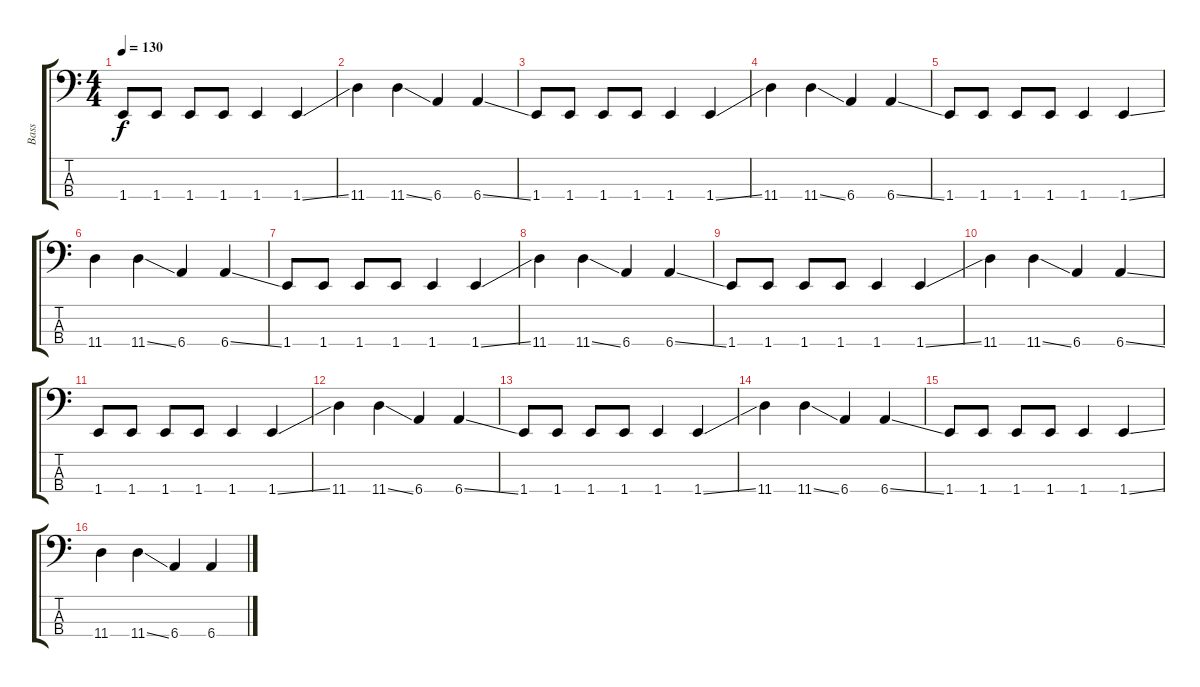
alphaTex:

\track ("Bass" "Bass") {instrument electricbasspick}
\staff {score tabs}
\tuning (Gb2 Db2 Ab1 Eb1) {hide}
\ts (4 4)
\tempo 130
\clef f4
\ks c
1.4.8{dy f instrument electricbasspick} 1.4.8 1.4.8 1.4.8 1.4.4 1.4{ss}.4 |
11.4.4 11.4{ss}.4 6.4.4 6.4{ss}.4 |
1.4.8 1.4.8 1.4.8 1.4.8 1.4.4 1.4{ss}.4 |
11.4.4 11.4{ss}.4 6.4.4 6.4{ss}.4 |
1.4.8 1.4.8 1.4.8 1.4.8 1.4.4 1.4{ss}.4 |
11.4.4 11.4{ss}.4 6.4.4 6.4{ss}.4 |
1.4.8 1.4.8 1.4.8 1.4.8 1.4.4 1.4{ss}.4 |
11.4.4 11.4{ss}.4 6.4.4 6.4{ss}.4 |
1.4.8 1.4.8 1.4.8 1.4.8 1.4.4 1.4{ss}.4 |
11.4.4 11.4{ss}.4 6.4.4 6.4{ss}.4 |
1.4.8 1.4.8 1.4.8 1.4.8 1.4.4 1.4{ss}.4 |
11.4.4 11.4{ss}.4 6.4.4 6.4{ss}.4 |
1.4.8 1.4.8 1.4.8 1.4.8 1.4.4 1.4{ss}.4 |
11.4.4 11.4{ss}.4 6.4.4 6.4{ss}.4 |
1.4.8 1.4.8 1.4.8 1.4.8 1.4.4 1.4{ss}.4 |
11.4.4 11.4{ss}.4 6.4.4 6.4.4
